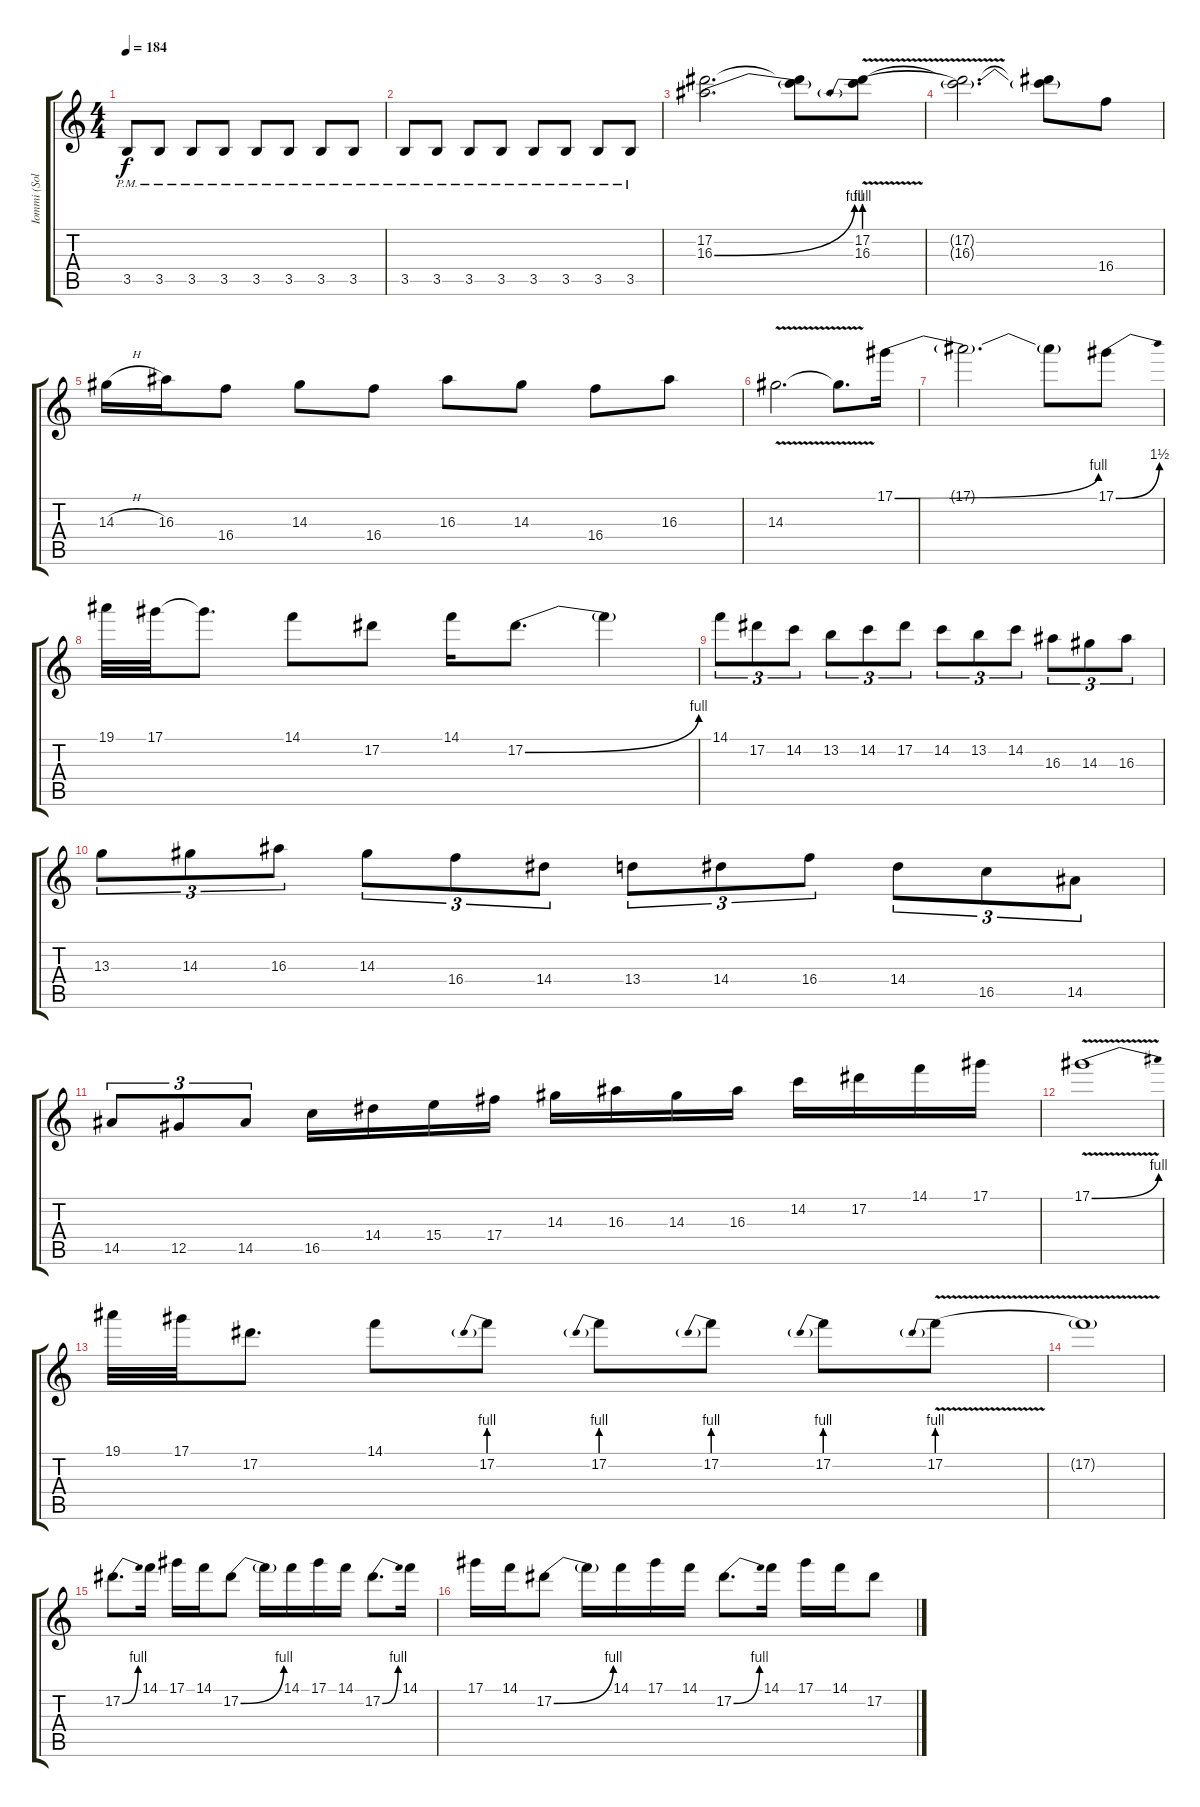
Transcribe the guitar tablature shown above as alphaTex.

\track ("Iommi (Solo)" "Iommi (Sol") {instrument distortionguitar}
\staff {score tabs}
\tuning (Eb4 Bb3 Gb3 Db3 Ab2 Eb2) {hide}
\ts (4 4)
\tempo 184
\clef g2
\ks c
3.5{pm}.8{dy f} 3.5{pm}.8 3.5{pm}.8 3.5{pm}.8 3.5{pm}.8 3.5{pm}.8 3.5{pm}.8 3.5{pm}.8 |
3.5{pm}.8 3.5{pm}.8 3.5{pm}.8 3.5{pm}.8 3.5{pm}.8 3.5{pm}.8 3.5{pm}.8 3.5{pm}.8 |
(17.2 16.3{be (bend 0 0 60 4)}).2{d} (17.2{t} 16.3{t}).8 (17.2 16.3{be (prebend 0 4 60 4) v}).8 |
(17.2{t} 16.3{t}).2{d} (17.2{t} 16.3{t}).8 16.4.8 |
14.3{h}.16 16.3.16 16.4.8 14.3.8 16.4.8 16.3.8 14.3.8 16.4.8 16.3.8 |
14.3{v}.2{d} 14.3{t}.8{d} 17.1{be (bend 0 0 60 4)}.16 |
17.1{t}.2{d} 17.1{t}.8 17.1{be (bend 0 0 60 6)}.8 |
19.1.32 17.1.32 17.1{t}.8{d} 14.1.8 17.2.8 14.1.16 17.2{be (bend 0 0 60 4)}.8{d} 17.2{t}.4 |
14.1.8{tu (3 2)} 17.2.8{tu (3 2)} 14.2.8{tu (3 2)} 13.2.8{tu (3 2)} 14.2.8{tu (3 2)} 17.2.8{tu (3 2)} 14.2.8{tu (3 2)} 13.2.8{tu (3 2)} 14.2.8{tu (3 2)} 16.3.8{tu (3 2)} 14.3.8{tu (3 2)} 16.3.8{tu (3 2)} |
13.3.8{tu (3 2)} 14.3.8{tu (3 2)} 16.3.8{tu (3 2)} 14.3.8{tu (3 2)} 16.4.8{tu (3 2)} 14.4.8{tu (3 2)} 13.4.8{tu (3 2)} 14.4.8{tu (3 2)} 16.4.8{tu (3 2)} 14.4.8{tu (3 2)} 16.5.8{tu (3 2)} 14.5.8{tu (3 2)} |
14.5.8{tu (3 2)} 12.5.8{tu (3 2)} 14.5.8{tu (3 2)} 16.5.16 14.4.16 15.4.16 17.4.16 14.3.16 16.3.16 14.3.16 16.3.16 14.2.16 17.2.16 14.1.16 17.1.16 |
17.1{be (bend 0 0 60 4) v}.1 |
19.1.32 17.1.32 17.2.8{d} 14.1.8 17.2{be (prebend 0 4 60 4)}.8 17.2{be (prebend 0 4 60 4)}.8 17.2{be (prebend 0 4 60 4)}.8 17.2{be (prebend 0 4 60 4)}.8 17.2{be (prebend 0 4 60 4) v}.8 |
17.2{t}.1 |
17.2{be (bend 0 0 60 4)}.8{d} 14.1.16 17.1.16 14.1.16 17.2{be (bend 0 0 60 4)}.8 17.2{t}.16 14.1.16 17.1.16 14.1.16 17.2{be (bend 0 0 60 4)}.8{d} 14.1.16 |
17.1.16 14.1.16 17.2{be (bend 0 0 60 4)}.8 17.2{t}.16 14.1.16 17.1.16 14.1.16 17.2{be (bend 0 0 60 4)}.8{d} 14.1.16 17.1.16 14.1.16 17.2.8
